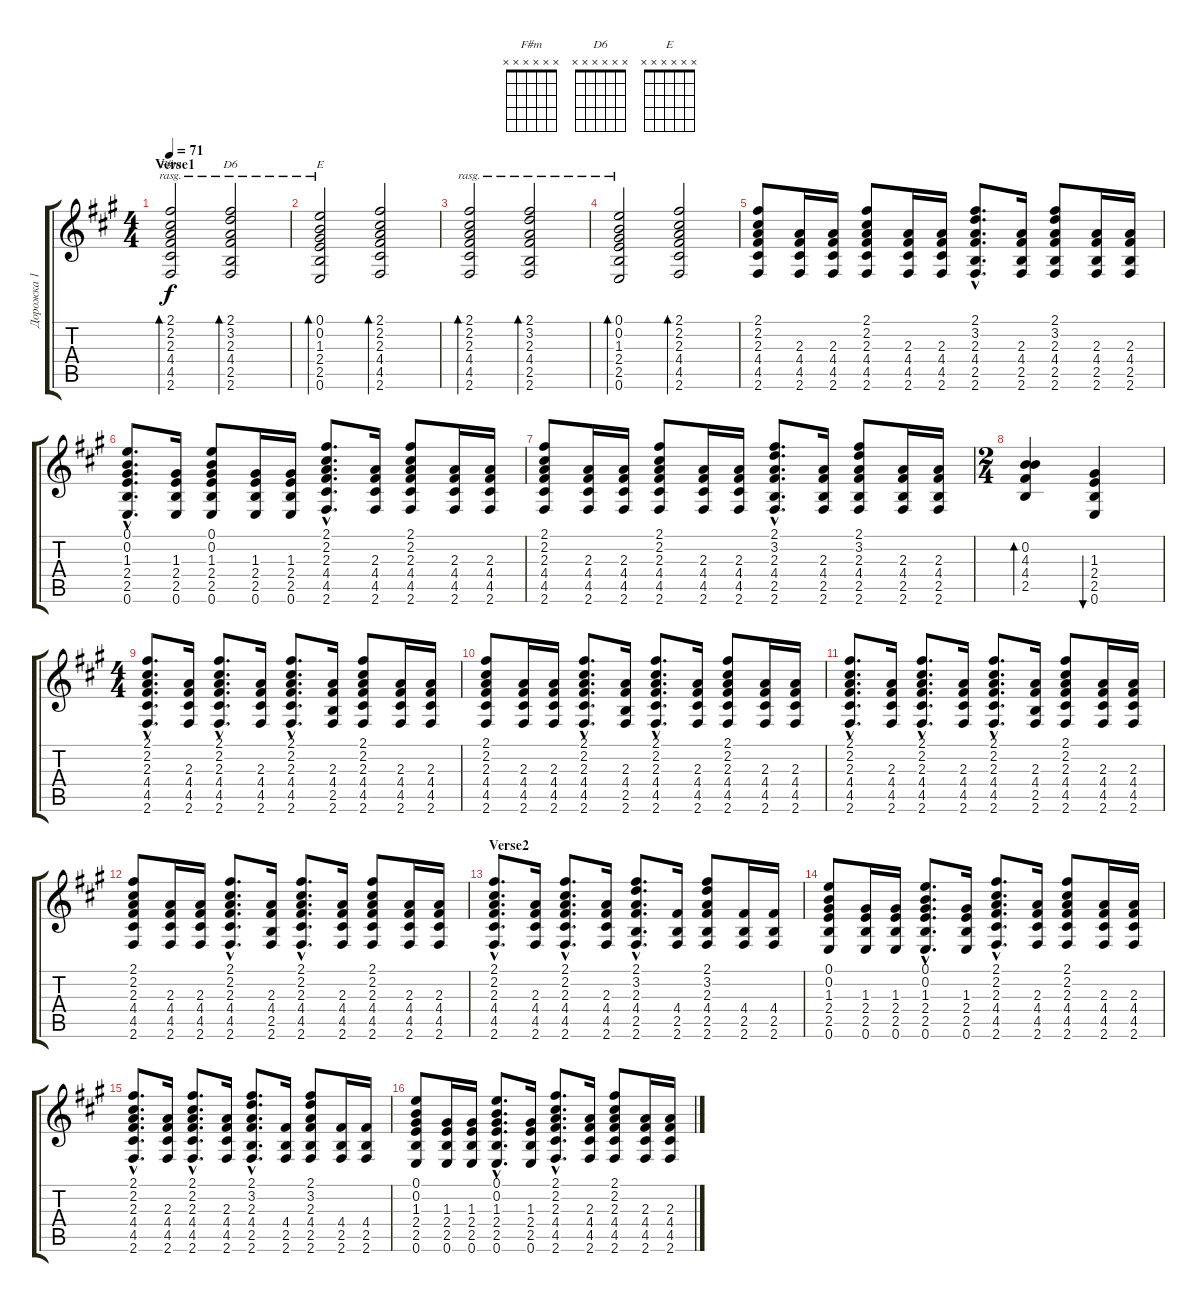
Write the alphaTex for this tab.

\track ("Дорожка 1" "Дорожка 1") {instrument acousticguitarnylon}
\staff {score tabs}
\tuning (E4 B3 G3 D3 A2 E2) {hide}
\chord ("F#m" x x x x x x)
\chord ("D6" x x x x x x)
\chord ("E" x x x x x x)
\ts (4 4)
\section ("" "Verse1")
\tempo 71
\clef g2
\ks f#minor
(2.1 2.2 2.3 4.4 4.5 2.6).2{bd 120 ch "F#m" rasg ii dy f instrument acousticguitarnylon} (2.1 3.2 2.3 4.4 2.5 2.6).2{bd 120 ch "D6" rasg ii} |
(0.1 0.2 1.3 2.4 2.5 0.6).2{bd 120 ch "E" rasg ii} (2.1 2.2 2.3 4.4 4.5 2.6).2{bd 120} |
(2.1 2.2 2.3 4.4 4.5 2.6).2{bd 120 rasg ii} (2.1 3.2 2.3 4.4 2.5 2.6).2{bd 120 rasg ii} |
(0.1 0.2 1.3 2.4 2.5 0.6).2{bd 120 rasg ii} (2.1 2.2 2.3 4.4 4.5 2.6).2{bd 120} |
(2.1 2.2 2.3 4.4 4.5 2.6).8 (2.3 4.4 4.5 2.6).16 (2.3 4.4 4.5 2.6).16 (2.1 2.2 2.3 4.4 4.5 2.6).8 (2.3 4.4 4.5 2.6).16 (2.3 4.4 4.5 2.6).16 (2.1{hac} 3.2{hac} 2.3{hac} 4.4{hac} 2.5{hac} 2.6{hac}).8{d} (2.3 4.4 2.5 2.6).16 (2.1 3.2 2.3 4.4 2.5 2.6).8 (2.3 4.4 2.5 2.6).16 (2.3 4.4 2.5 2.6).16 |
(0.1{hac} 0.2{hac} 1.3{hac} 2.4{hac} 2.5{hac} 0.6{hac}).8{d} (1.3 2.4 2.5 0.6).16 (0.1 0.2 1.3 2.4 2.5 0.6).8 (1.3 2.4 2.5 0.6).16 (1.3 2.4 2.5 0.6).16 (2.1{hac} 2.2{hac} 2.3{hac} 4.4{hac} 4.5{hac} 2.6{hac}).8{d} (2.3 4.4 4.5 2.6).16 (2.1 2.2 2.3 4.4 4.5 2.6).8 (2.3 4.4 4.5 2.6).16 (2.3 4.4 4.5 2.6).16 |
(2.1 2.2 2.3 4.4 4.5 2.6).8 (2.3 4.4 4.5 2.6).16 (2.3 4.4 4.5 2.6).16 (2.1 2.2 2.3 4.4 4.5 2.6).8 (2.3 4.4 4.5 2.6).16 (2.3 4.4 4.5 2.6).16 (2.1{hac} 3.2{hac} 2.3{hac} 4.4{hac} 2.5{hac} 2.6{hac}).8{d} (2.3 4.4 2.5 2.6).16 (2.1 3.2 2.3 4.4 2.5 2.6).8 (2.3 4.4 2.5 2.6).16 (2.3 4.4 2.5 2.6).16 |
\ts (2 4)
(0.2 4.3 4.4 2.5).4{bd 120} (1.3 2.4 2.5 0.6).4{bu 120} |
\ts (4 4)
(2.1{hac} 2.2{hac} 2.3{hac} 4.4{hac} 4.5{hac} 2.6{hac}).8{d} (2.3 4.4 4.5 2.6).16 (2.1{hac} 2.2{hac} 2.3{hac} 4.4{hac} 4.5{hac} 2.6{hac}).8{d} (2.3 4.4 4.5 2.6).16 (2.1{hac} 2.2{hac} 2.3{hac} 4.4{hac} 4.5{hac} 2.6{hac}).8{d} (2.3 4.4 2.5 2.6).16 (2.1 2.2 2.3 4.4 4.5 2.6).8 (2.3 4.4 4.5 2.6).16 (2.3 4.4 4.5 2.6).16 |
(2.1 2.2 2.3 4.4 4.5 2.6).8 (2.3 4.4 4.5 2.6).16 (2.3 4.4 4.5 2.6).16 (2.1{hac} 2.2{hac} 2.3{hac} 4.4{hac} 4.5{hac} 2.6{hac}).8{d} (2.3 4.4 2.5 2.6).16 (2.1{hac} 2.2{hac} 2.3{hac} 4.4{hac} 4.5{hac} 2.6{hac}).8{d} (2.3 4.4 4.5 2.6).16 (2.1 2.2 2.3 4.4 4.5 2.6).8 (2.3 4.4 4.5 2.6).16 (2.3 4.4 4.5 2.6).16 |
(2.1{hac} 2.2{hac} 2.3{hac} 4.4{hac} 4.5{hac} 2.6{hac}).8{d} (2.3 4.4 4.5 2.6).16 (2.1{hac} 2.2{hac} 2.3{hac} 4.4{hac} 4.5{hac} 2.6{hac}).8{d} (2.3 4.4 4.5 2.6).16 (2.1{hac} 2.2{hac} 2.3{hac} 4.4{hac} 4.5{hac} 2.6{hac}).8{d} (2.3 4.4 2.5 2.6).16 (2.1 2.2 2.3 4.4 4.5 2.6).8 (2.3 4.4 4.5 2.6).16 (2.3 4.4 4.5 2.6).16 |
(2.1 2.2 2.3 4.4 4.5 2.6).8 (2.3 4.4 4.5 2.6).16 (2.3 4.4 4.5 2.6).16 (2.1{hac} 2.2{hac} 2.3{hac} 4.4{hac} 4.5{hac} 2.6{hac}).8{d} (2.3 4.4 2.5 2.6).16 (2.1{hac} 2.2{hac} 2.3{hac} 4.4{hac} 4.5{hac} 2.6{hac}).8{d} (2.3 4.4 4.5 2.6).16 (2.1 2.2 2.3 4.4 4.5 2.6).8 (2.3 4.4 4.5 2.6).16 (2.3 4.4 4.5 2.6).16 |
\section ("" "Verse2")
(2.1{hac} 2.2{hac} 2.3{hac} 4.4{hac} 4.5{hac} 2.6{hac}).8{d} (2.3 4.4 4.5 2.6).16 (2.1{hac} 2.2{hac} 2.3{hac} 4.4{hac} 4.5{hac} 2.6{hac}).8{d} (2.3 4.4 4.5 2.6).16 (2.1{hac} 3.2{hac} 2.3{hac} 4.4{hac} 2.5{hac} 2.6{hac}).8{d} (4.4 2.5 2.6).16 (2.1 3.2 2.3 4.4 2.5 2.6).8 (4.4 2.5 2.6).16 (4.4 2.5 2.6).16 |
(0.1 0.2 1.3 2.4 2.5 0.6).8 (1.3 2.4 2.5 0.6).16 (1.3 2.4 2.5 0.6).16 (0.1{hac} 0.2{hac} 1.3{hac} 2.4{hac} 2.5{hac} 0.6{hac}).8{d} (1.3 2.4 2.5 0.6).16 (2.1{hac} 2.2{hac} 2.3{hac} 4.4{hac} 4.5{hac} 2.6{hac}).8{d} (2.3 4.4 4.5 2.6).16 (2.1 2.2 2.3 4.4 4.5 2.6).8 (2.3 4.4 4.5 2.6).16 (2.3 4.4 4.5 2.6).16 |
(2.1{hac} 2.2{hac} 2.3{hac} 4.4{hac} 4.5{hac} 2.6{hac}).8{d} (2.3 4.4 4.5 2.6).16 (2.1{hac} 2.2{hac} 2.3{hac} 4.4{hac} 4.5{hac} 2.6{hac}).8{d} (2.3 4.4 4.5 2.6).16 (2.1{hac} 3.2{hac} 2.3{hac} 4.4{hac} 2.5{hac} 2.6{hac}).8{d} (4.4 2.5 2.6).16 (2.1 3.2 2.3 4.4 2.5 2.6).8 (4.4 2.5 2.6).16 (4.4 2.5 2.6).16 |
(0.1 0.2 1.3 2.4 2.5 0.6).8 (1.3 2.4 2.5 0.6).16 (1.3 2.4 2.5 0.6).16 (0.1{hac} 0.2{hac} 1.3{hac} 2.4{hac} 2.5{hac} 0.6{hac}).8{d} (1.3 2.4 2.5 0.6).16 (2.1{hac} 2.2{hac} 2.3{hac} 4.4{hac} 4.5{hac} 2.6{hac}).8{d} (2.3 4.4 4.5 2.6).16 (2.1 2.2 2.3 4.4 4.5 2.6).8 (2.3 4.4 4.5 2.6).16 (2.3 4.4 4.5 2.6).16
